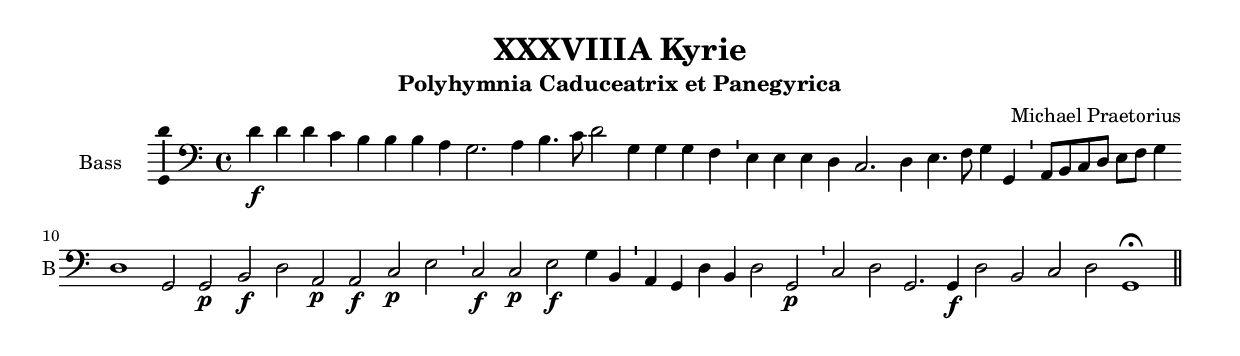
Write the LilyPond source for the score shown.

\include "../../global-settings.ly"

\new Staff <<
  \new Voice = "Bass Intrument" <<
    \accidentalStyle Score.forget
\set Staff.instrumentName = "Bass"
\set Staff.shortInstrumentName = "B"
\clef "bass"

    {
      % pg 1 ln 5
      d'4\f d' d' c' b b b a g2. a4 b4. c'8 d'2 g4 g g f \i e e e d c2. d4 e4. f8 g4 g, \i
      a,8 b, c d e f g4 d1 g,2 g,\p b,\f d a,\p a,\f c\p e \i c\f c\p e\f g4 b, \i
      a,4 g, d b, d2 g,\p \i c d g,2. g,4\f d2 b, c d g,1\fermata \ll
    }
  >>
>>